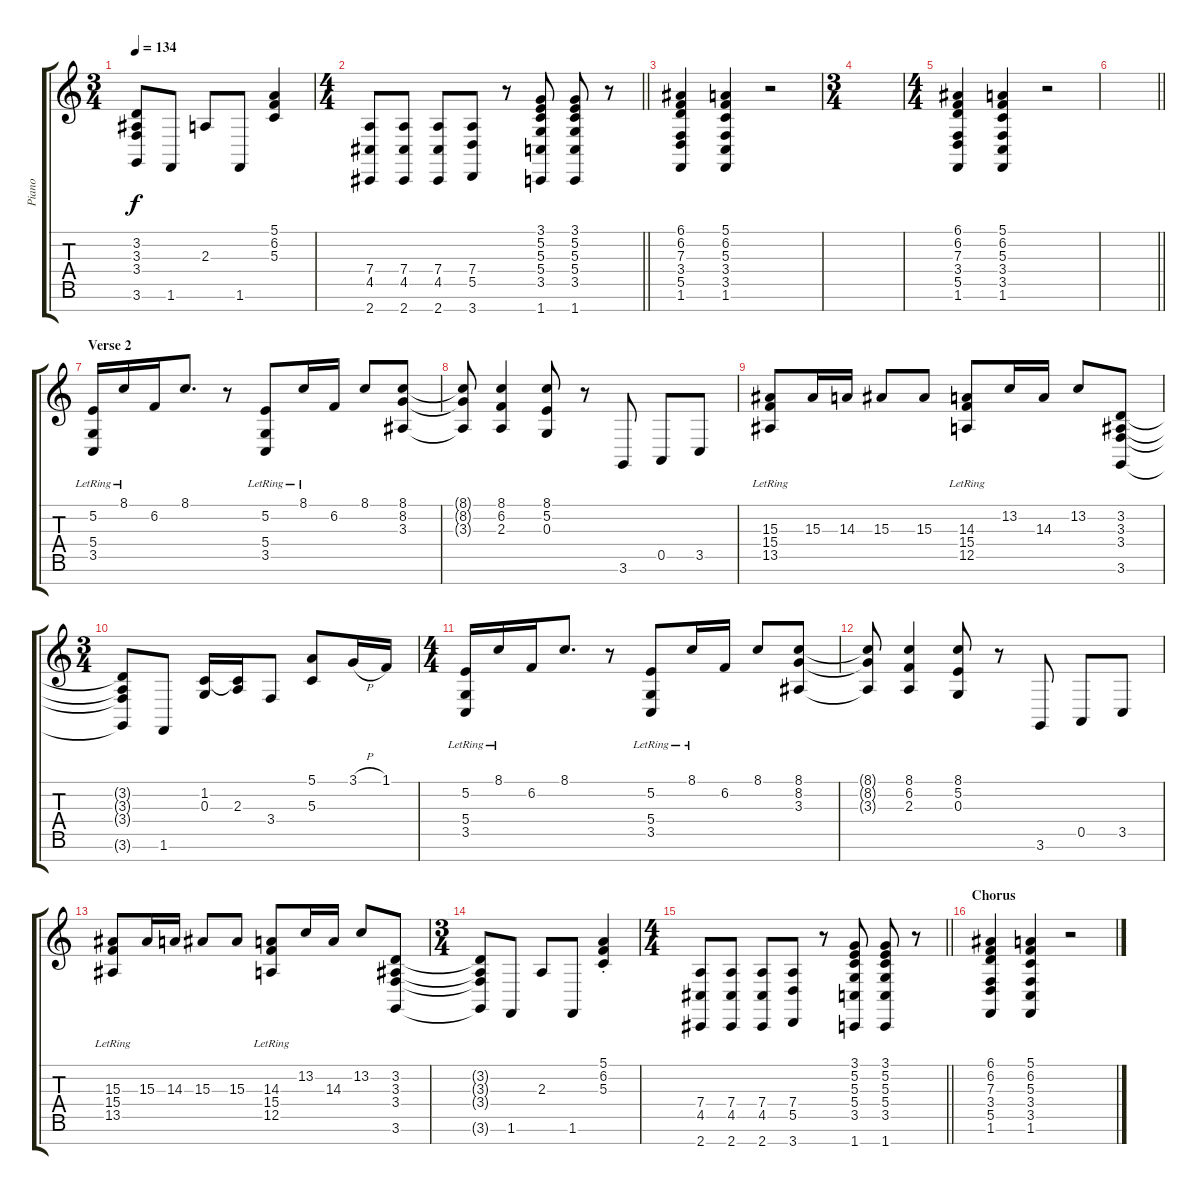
\track ("Piano" "Piano") {instrument acousticgrandpiano}
\staff {score tabs}
\tuning (E4 B3 G3 D3 A2 E2 B1) {hide}
\ts (3 4)
\tempo 134
\clef g2
\ks c
(3.2{t} 3.3{t} 3.4{t} 3.6{t}).8{dy f} 1.6.8 2.3.8 1.6.8 (5.1 6.2 5.3).4 |
\ts (4 4)
\barLineRight lightlight
(7.4 4.5 2.7).8 (7.4 4.5 2.7).8 (7.4 4.5 2.7).8 (7.4 5.5 3.7).8 r.8 (3.1 5.2 5.3 5.4 3.5 1.7).8 (3.1 5.2 5.3 5.4 3.5 1.7).8 r.8 |
\section ("" "")
(6.1 6.2 7.3 3.4 5.5 1.6).4 (5.1 6.2 5.3 3.4 3.5 1.6).4 r.2 |
\ts (3 4)
|
\ts (4 4)
(6.1 6.2 7.3 3.4 5.5 1.6).4 (5.1 6.2 5.3 3.4 3.5 1.6).4 r.2 |
\barLineRight lightlight
|
\section ("" "Verse 2")
(5.2{lr} 5.4{lr} 3.5{lr}).16 8.1{lr}.16 6.2.16 8.1.8{d} r.8 (5.2{lr} 5.4{lr} 3.5{lr}).8 8.1{lr}.16 6.2.16 8.1.8 (8.1 8.2 3.3).8 |
(8.1{t} 8.2{t} 3.3{t}).8 (8.1 6.2 2.3).4 (8.1 5.2 0.3).8 r.8 3.6.8 0.5.8 3.5.8 |
(15.3{lr} 15.4{lr} 13.5{lr}).8 15.3.16 14.3.16 15.3.8 15.3.8 (14.3{lr} 15.4{lr} 12.5{lr}).8 13.2.16 14.3.16 13.2.8 (3.2 3.3 3.4 3.6).8 |
\ts (3 4)
(3.2{t} 3.3{t} 3.4{t} 3.6{t}).8 1.6.8 (1.2 0.3).16 (1.2{t} 2.3).16 3.4.8 (5.1 5.3).8 3.1{h}.16 1.1.16 |
\ts (4 4)
(5.2{lr} 5.4{lr} 3.5{lr}).16 8.1{lr}.16 6.2.16 8.1.8{d} r.8 (5.2{lr} 5.4{lr} 3.5{lr}).8 8.1{lr}.16 6.2.16 8.1.8 (8.1 8.2 3.3).8 |
(8.1{t} 8.2{t} 3.3{t}).8 (8.1 6.2 2.3).4 (8.1 5.2 0.3).8 r.8 3.6.8 0.5.8 3.5.8 |
(15.3{lr} 15.4{lr} 13.5{lr}).8 15.3.16 14.3.16 15.3.8 15.3.8 (14.3{lr} 15.4{lr} 12.5{lr}).8 13.2.16 14.3.16 13.2.8 (3.2 3.3 3.4 3.6).8 |
\ts (3 4)
(3.2{t} 3.3{t} 3.4{t} 3.6{t}).8 1.6.8 2.3.8 1.6.8 (5.1 6.2{st} 5.3).4 |
\ts (4 4)
\barLineRight lightlight
(7.4 4.5 2.7).8 (7.4 4.5 2.7).8 (7.4 4.5 2.7).8 (7.4 5.5 3.7).8 r.8 (3.1 5.2 5.3 5.4 3.5 1.7).8 (3.1 5.2 5.3 5.4 3.5 1.7).8 r.8 |
\section ("" "Chorus")
(6.1 6.2 7.3 3.4 5.5 1.6).4 (5.1 6.2 5.3 3.4 3.5 1.6).4 r.2
